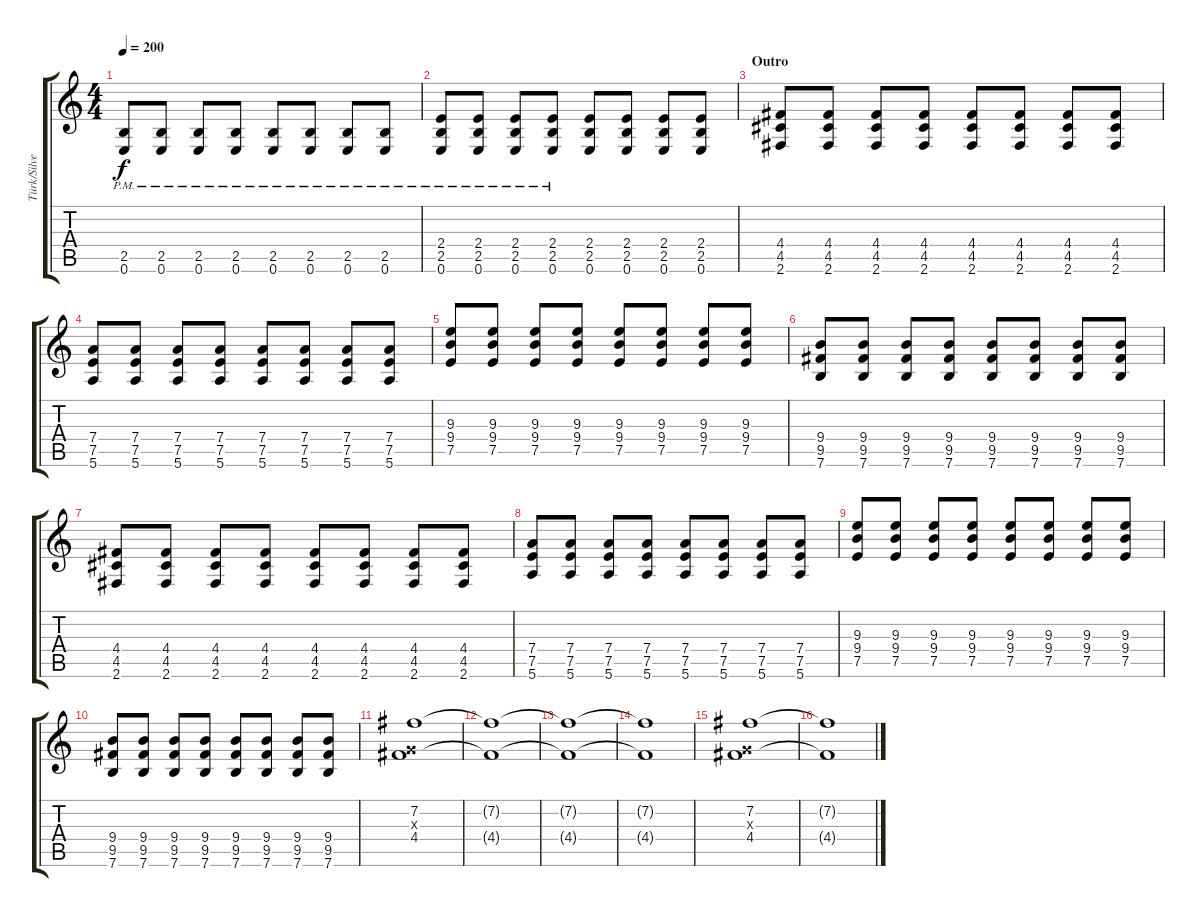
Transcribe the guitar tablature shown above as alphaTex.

\track ("Türk/Silver" "Türk/Silve") {instrument overdrivenguitar}
\staff {score tabs}
\tuning (E4 B3 G3 D3 A2 E2) {hide}
\ts (4 4)
\tempo 200
\clef g2
\ks c
(2.5{pm} 0.6{pm}).8{dy f} (2.5{pm} 0.6{pm}).8 (2.5{pm} 0.6{pm}).8 (2.5{pm} 0.6{pm}).8 (2.5{pm} 0.6{pm}).8 (2.5{pm} 0.6{pm}).8 (2.5{pm} 0.6{pm}).8 (2.5{pm} 0.6{pm}).8 |
(2.4{pm} 2.5{pm} 0.6{pm}).8 (2.4{pm} 2.5{pm} 0.6{pm}).8 (2.4{pm} 2.5{pm} 0.6{pm}).8 (2.4{pm} 2.5{pm} 0.6{pm}).8 (2.4 2.5 0.6).8 (2.4 2.5 0.6).8 (2.4 2.5 0.6).8 (2.4 2.5 0.6).8 |
\section ("" "Outro")
(4.4 4.5 2.6).8 (4.4 4.5 2.6).8 (4.4 4.5 2.6).8 (4.4 4.5 2.6).8 (4.4 4.5 2.6).8 (4.4 4.5 2.6).8 (4.4 4.5 2.6).8 (4.4 4.5 2.6).8 |
(7.4 7.5 5.6).8 (7.4 7.5 5.6).8 (7.4 7.5 5.6).8 (7.4 7.5 5.6).8 (7.4 7.5 5.6).8 (7.4 7.5 5.6).8 (7.4 7.5 5.6).8 (7.4 7.5 5.6).8 |
(9.3 9.4 7.5).8 (9.3 9.4 7.5).8 (9.3 9.4 7.5).8 (9.3 9.4 7.5).8 (9.3 9.4 7.5).8 (9.3 9.4 7.5).8 (9.3 9.4 7.5).8 (9.3 9.4 7.5).8 |
(9.4 9.5 7.6).8 (9.4 9.5 7.6).8 (9.4 9.5 7.6).8 (9.4 9.5 7.6).8 (9.4 9.5 7.6).8 (9.4 9.5 7.6).8 (9.4 9.5 7.6).8 (9.4 9.5 7.6).8 |
(4.4 4.5 2.6).8 (4.4 4.5 2.6).8 (4.4 4.5 2.6).8 (4.4 4.5 2.6).8 (4.4 4.5 2.6).8 (4.4 4.5 2.6).8 (4.4 4.5 2.6).8 (4.4 4.5 2.6).8 |
(7.4 7.5 5.6).8 (7.4 7.5 5.6).8 (7.4 7.5 5.6).8 (7.4 7.5 5.6).8 (7.4 7.5 5.6).8 (7.4 7.5 5.6).8 (7.4 7.5 5.6).8 (7.4 7.5 5.6).8 |
(9.3 9.4 7.5).8 (9.3 9.4 7.5).8 (9.3 9.4 7.5).8 (9.3 9.4 7.5).8 (9.3 9.4 7.5).8 (9.3 9.4 7.5).8 (9.3 9.4 7.5).8 (9.3 9.4 7.5).8 |
(9.4 9.5 7.6).8 (9.4 9.5 7.6).8 (9.4 9.5 7.6).8 (9.4 9.5 7.6).8 (9.4 9.5 7.6).8 (9.4 9.5 7.6).8 (9.4 9.5 7.6).8 (9.4 9.5 7.6).8 |
(7.2 0.3{x} 4.4).1 |
(7.2{t} 4.4{t}).1 |
(7.2{t} 4.4{t}).1 |
(7.2{t} 4.4{t}).1 |
(7.2 0.3{x} 4.4).1 |
(7.2{t} 4.4{t}).1
